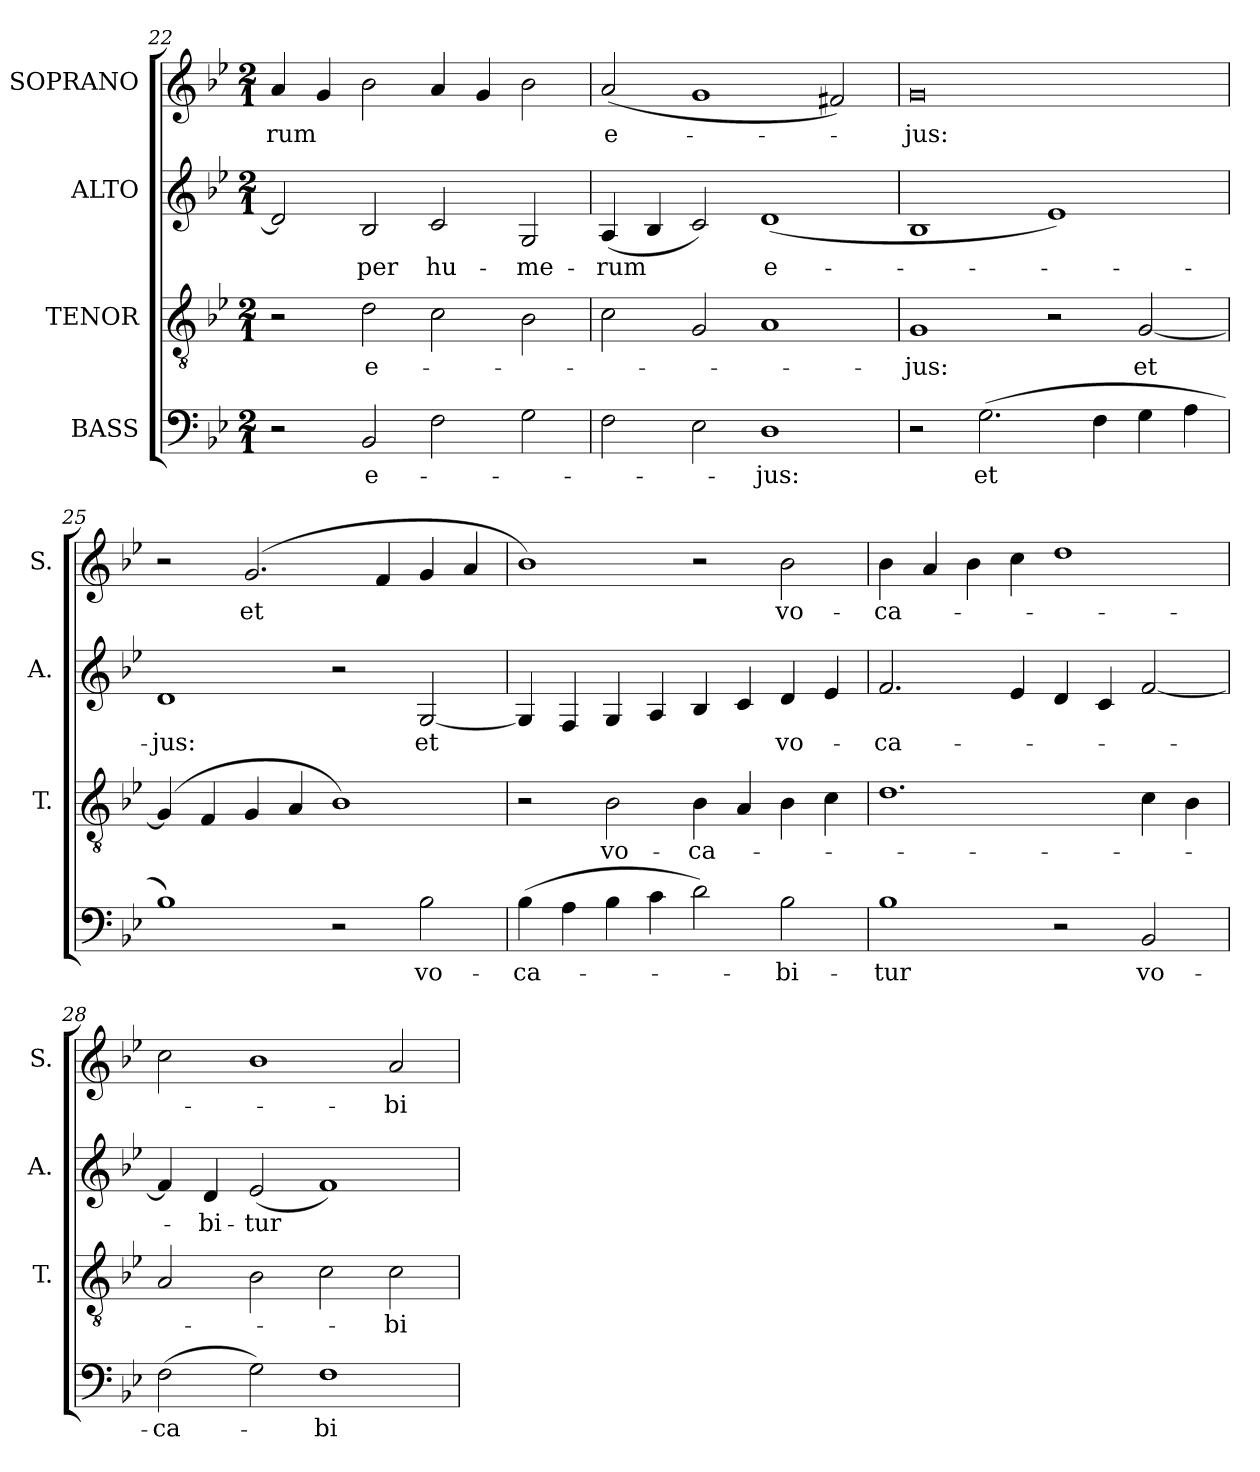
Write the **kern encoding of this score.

**kern	**text	**kern	**text	**kern	**text	**kern	**text
*part4	*part4	*part3	*part3	*part2	*part2	*part1	*part1
*staff4	*staff4	*staff3	*staff3	*staff2	*staff2	*staff1	*staff1
*I"BASS	*	*I"TENOR	*	*I"ALTO	*	*I"SOPRANO	*
*	*	*I'T.	*	*I'A.	*	*I'S.	*
*clefF4	*	*clefGv2	*	*clefG2	*	*clefG2	*
*	*	*ITrd7c12	*	*	*	*	*
*k[b-e-]	*	*k[b-e-]	*	*k[b-e-]	*	*k[b-e-]	*
*B-:	*	*B-:	*	*B-:	*	*B-:	*
*M2/1	*	*M2/1	*	*M2/1	*	*M2/1	*
=22	=22	=22	=22	=22	=22	=22	=22
!	!	!	!	!	!	!	!LO:LY:b:color=#000000
2r	.	2r	.	2di/]	.	4ai/	-rum
.	.	.	.	.	.	4gi/	.
!	!LO:LY:b:color=#000000	!	!	!	!	!	!
!	!	!	!LO:LY:b:color=#000000	!	!	!	!
!	!	!	!	!	!LO:LY:b:color=#000000	!	!
2BB-i/	e-	2Di\	e-	2B-i/	-per	2b-i\	.
!	!	!	!	!	!LO:LY:b:color=#000000	!	!
2Fi\	.	2Ci\	.	2ci/	hu-	4ai/	.
.	.	.	.	.	.	4gi/	.
!	!	!	!	!	!LO:LY:b:color=#000000	!	!
2Gi\	.	2BB-i\	.	2Gi/	-me-	2b-i\	.
=23	=23	=23	=23	=23	=23	=23	=23
!	!	!	!	!	!LO:LY:b:color=#000000	!	!
!	!	!	!	!	!	!	!LO:LY:b:color=#000000
2Fi\	.	2Ci\	.	(4Ai/	-rum	(2ai/	e-
.	.	.	.	4B-i/	.	.	.
2E-i\	.	2GGi/	.	2ci/)	.	1gi	.
!	!LO:LY:b:color=#000000	!	!	!	!	!	!
!	!	!	!	!	!LO:LY:b:color=#000000	!	!
1Di	-jus:	1AAi	.	(1di	e-	.	.
.	.	.	.	.	.	2f#Xi/)	.
=24	=24	=24	=24	=24	=24	=24	=24
!	!	!	!LO:LY:b:color=#000000	!	!	!	!
!	!	!	!	!	!	!	!LO:LY:b:color=#000000
2r	.	1GGi	-jus:	1B-i	.	0gi	-jus:
!	!LO:LY:b:color=#000000	!	!	!	!	!	!
(2.Gi\	et	.	.	.	.	.	.
.	.	2r	.	1e-i)	.	.	.
4Fi\	.	.	.	.	.	.	.
!	!	!	!LO:LY:b:color=#000000	!	!	!	!
4Gi\	.	[2GGi/	et	.	.	.	.
4Ai\	.	.	.	.	.	.	.
=25	=25	=25	=25	=25	=25	=25	=25
!	!	!	!	!	!LO:LY:b:color=#000000	!	!
1B-i)	.	(4GGi/]	.	1di	-jus:	2r	.
.	.	4FFi/	.	.	.	.	.
!	!	!	!	!	!	!	!LO:LY:b:color=#000000
.	.	4GGi/	.	.	.	(2.gi/	et
.	.	4AAi/	.	.	.	.	.
2r	.	1BB-i)	.	2r	.	.	.
.	.	.	.	.	.	4fi/	.
!	!LO:LY:b:color=#000000	!	!	!	!	!	!
!	!	!	!	!	!LO:LY:b:color=#000000	!	!
2B-i\	vo-	.	.	[2Gi/	et	4gi/	.
.	.	.	.	.	.	4ai/	.
=26	=26	=26	=26	=26	=26	=26	=26
!	!LO:LY:b:color=#000000	!	!	!	!	!	!
(4B-i\	-ca-	2r	.	4Gi/]	.	1b-i)	.
4Ai\	.	.	.	4Fi/	.	.	.
!	!	!	!LO:LY:b:color=#000000	!	!	!	!
4B-i\	.	2BB-i\	vo-	4Gi/	.	.	.
4ci\	.	.	.	4Ai/	.	.	.
!	!	!	!LO:LY:b:color=#000000	!	!	!	!
2di\)	.	4BB-i\	-ca-	4B-i/	.	2r	.
.	.	4AAi/	.	4ci/	.	.	.
!	!LO:LY:b:color=#000000	!	!	!	!	!	!
!	!	!	!	!	!LO:LY:b:color=#000000	!	!
!	!	!	!	!	!	!	!LO:LY:b:color=#000000
2B-i\	-bi-	4BB-i\	.	4di/	vo-	2b-i\	vo-
.	.	4Ci\	.	4e-i/	.	.	.
!!LO:LB:g=z
=27	=27	=27	=27	=27	=27	=27	=27
!	!LO:LY:b:color=#000000	!	!	!	!	!	!
!	!	!	!	!	!LO:LY:b:color=#000000	!	!
!	!	!	!	!	!	!	!LO:LY:b:color=#000000
1B-i	-tur	1.Di	.	2.fi/	-ca-	4b-i\	-ca-
.	.	.	.	.	.	4ai/	.
.	.	.	.	.	.	4b-i\	.
.	.	.	.	4e-i/	.	4cci\	.
2r	.	.	.	4di/	.	1ddi	.
.	.	.	.	4ci/	.	.	.
!	!LO:LY:b:color=#000000	!	!	!	!	!	!
2BB-i/	vo-	4Ci\	.	[2fi/	.	.	.
.	.	4BB-i\	.	.	.	.	.
=28	=28	=28	=28	=28	=28	=28	=28
!	!LO:LY:b:color=#000000	!	!	!	!	!	!
(2Fi\	-ca-	2AAi/	.	4fi/]	.	2cci\	.
!	!	!	!	!	!LO:LY:b:color=#000000	!	!
.	.	.	.	4di/	-bi-	.	.
!	!	!	!	!	!LO:LY:b:color=#000000	!	!
2Gi\)	.	2BB-i\	.	(2e-i/	-tur	1b-i	.
!	!LO:LY:b:color=#000000	!	!	!	!	!	!
1Fi	-bi-	2Ci\	.	1fi)	.	.	.
!	!	!	!LO:LY:b:color=#000000	!	!	!	!
!	!	!	!	!	!	!	!LO:LY:b:color=#000000
.	.	2Ci\	-bi-	.	.	2ai/	-bi-
=	=	=	=	=	=	=	=
*-	*-	*-	*-	*-	*-	*-	*-
